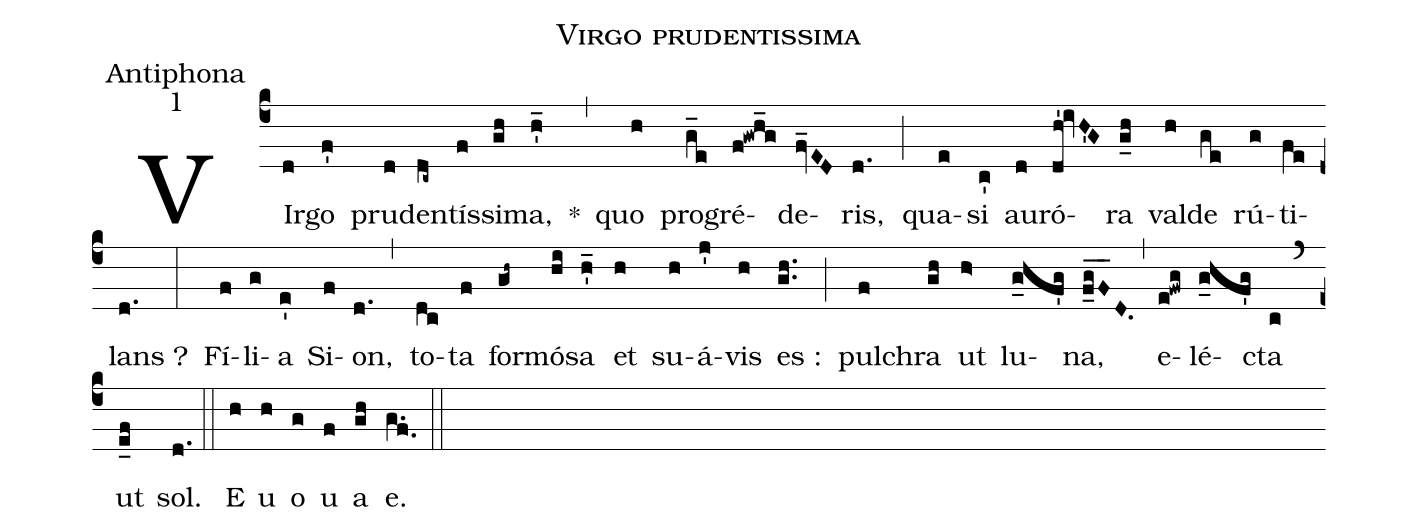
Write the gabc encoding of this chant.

name:Virgo prudentissima;
office-part:Antiphona;
mode:1;
%%
(c4) VIr(d)go(f') pru(d)den(dc~)tís(f)si(gh)ma,(h'_) *(,) quo(h) pro(g_e)gré(f!gwh_g)de(fv_ED)ris,(d.) (;) qua(e)si(c') au(d)ró(dh'!ivH'G)ra(g_h) val(h)de(ge) rú(g)ti(fe)lans ?(d.) (:) Fí(f)li(g)a(e') Si(f)on,(d.) (,) to(dc)ta(f) for(gh~)mó(hi)sa(h_') et(h) su(h)á(j')vis(h) es :(gh..) (;) pul(f)chra(gh) ut(h>) lu(g_hf'g)na,(fgF___D.) (,) e(e!fwg)lé(g_hf'g)cta(c) (`) ut(e_f) sol.(d.) (::) E(h) u(h) o(g) u(f) a(gh) e.(g.f.) (::)
